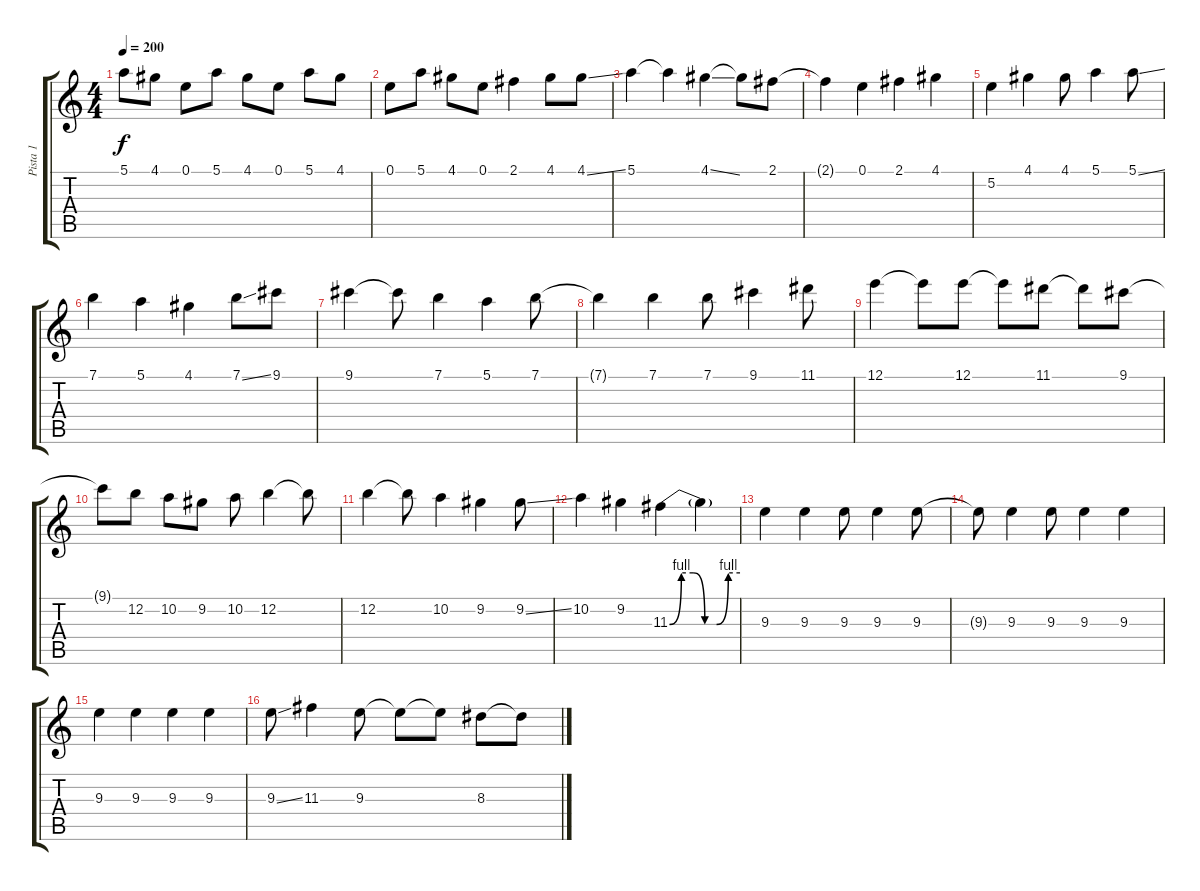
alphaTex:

\track ("Pista 1" "Pista 1") {instrument distortionguitar}
\staff {score tabs}
\tuning (E4 B3 G3 D3 A2 E2) {hide}
\ts (4 4)
\tempo 200
\clef g2
\ks c
5.1.8{dy f} 4.1.8 0.1.8 5.1.8 4.1.8 0.1.8 5.1.8 4.1.8 |
0.1.8 5.1.8 4.1.8 0.1.8 2.1.4 4.1.8 4.1{ss}.8 |
5.1.4 5.1{t}.4 4.1{ss}.4 4.1{t}.8 2.1.8 |
2.1{t}.4 0.1.4 2.1.4 4.1.4 |
5.2.4 4.1.4 4.1.8 5.1.4 5.1{ss}.8 |
7.1.4 5.1.4 4.1.4 7.1{ss}.8 9.1.8 |
9.1.4 9.1{t}.8 7.1.4 5.1.4 7.1.8 |
7.1{t}.4 7.1.4 7.1.8 9.1.4 11.1.8 |
12.1.4 12.1{t}.8 12.1.8 12.1{t}.8 11.1.8 11.1{t}.8 9.1.8 |
9.1{t}.8 12.2.8 10.2.8 9.2.8 10.2.8 12.2.4 12.2{t}.8 |
12.2.4 12.2{t}.8 10.2.4 9.2.4 9.2{ss}.8 |
10.2.4 9.2.4 11.3{be (custom 0 0 10 4 20 4 30 0 40 0 50 4 60 4)}.4 11.3{t}.4 |
9.3.4 9.3.4 9.3.8 9.3.4 9.3.8 |
9.3{t}.8 9.3.4 9.3.8 9.3.4 9.3.4 |
9.3.4 9.3.4 9.3.4 9.3.4 |
9.3{ss}.8 11.3.4 9.3.8 9.3{t}.8 9.3{t}.8 8.3.8 8.3{t}.8
